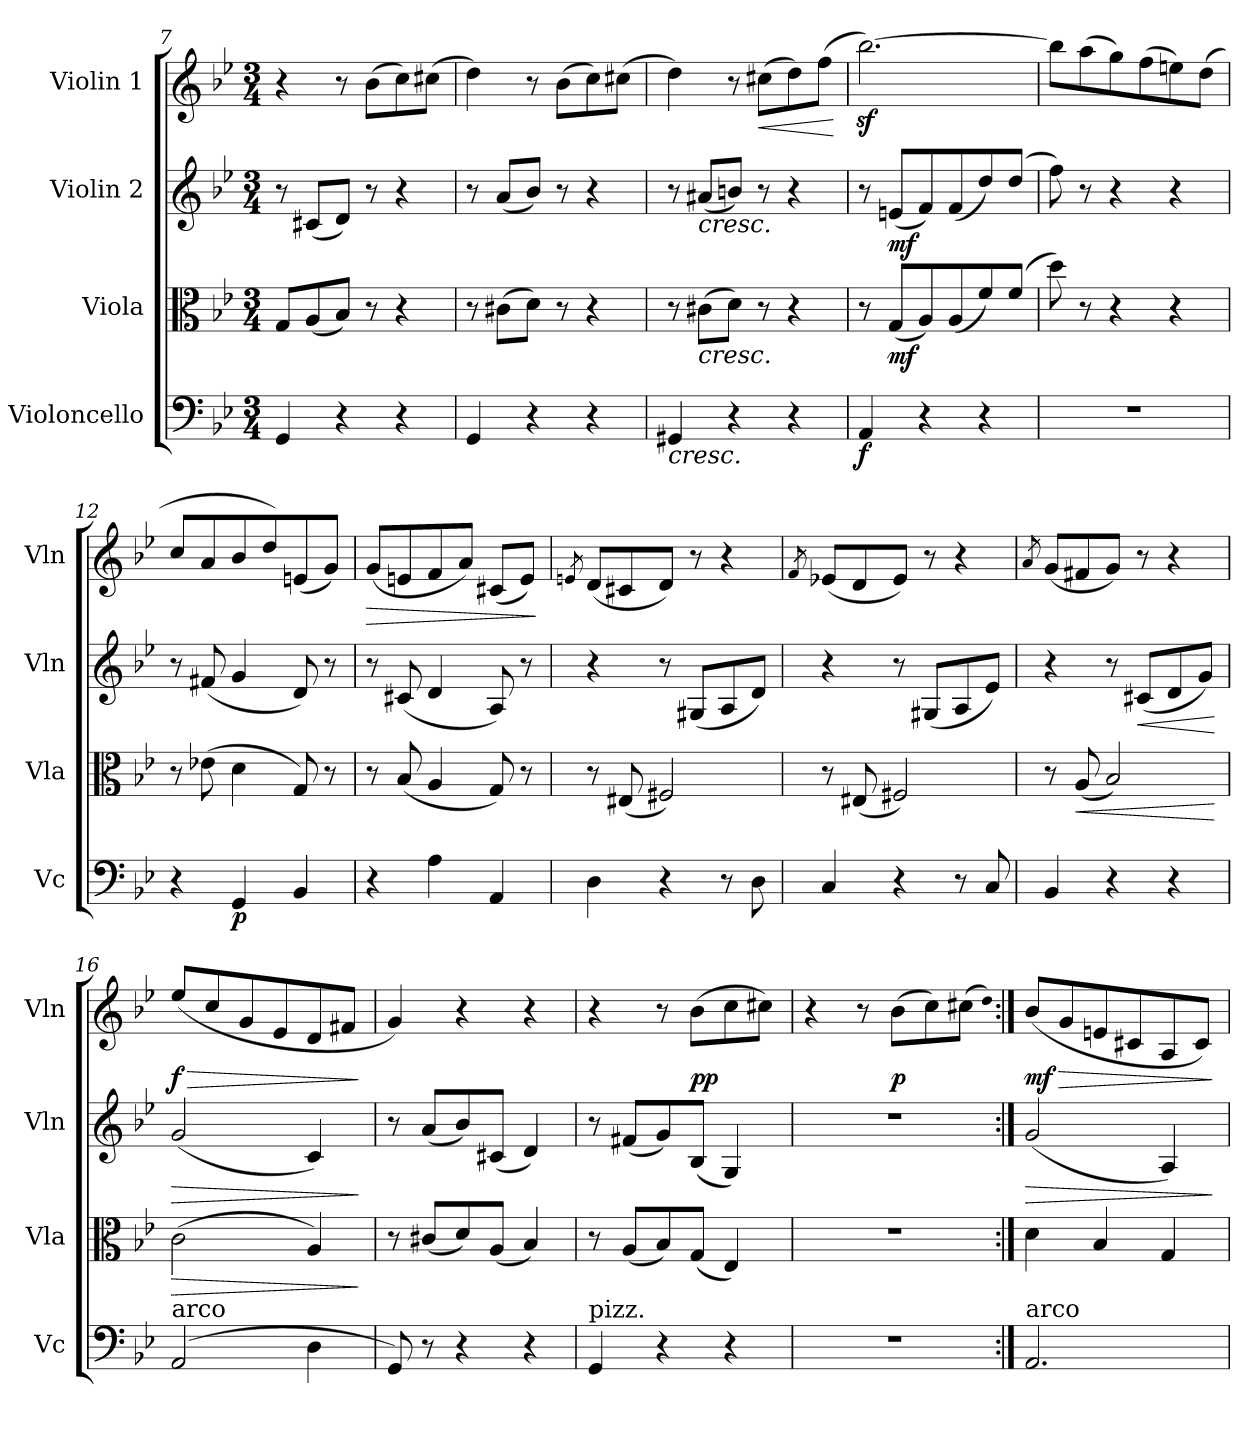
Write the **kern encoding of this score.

**kern	**dynam	**kern	**dynam	**kern	**dynam	**kern	**dynam
*part4	*part4	*part3	*part3	*part2	*part2	*part1	*part1
*staff4	*staff4	*staff3	*staff3	*staff2	*staff2	*staff1	*staff1
*I"Violoncello	*	*I"Viola	*	*I"Violin 2	*	*I"Violin 1	*
*I'Vc	*	*I'Vla	*	*I'Vln	*	*I'Vln	*
!!LO:LB:g=z
*clefF4	*	*clefC3	*	*clefG2	*	*clefG2	*
*k[b-e-]	*	*k[b-e-]	*	*k[b-e-]	*	*k[b-e-]	*
*M3/4	*	*M3/4	*	*M3/4	*	*M3/4	*
=7	=7	=7	=7	=7	=7	=7	=7
4GG/	.	8G/L	.	8r	.	4r	.
.	.	(8A/	.	(8c#X/L	.	.	.
4r	.	8B-/J)	.	8d/J)	.	8r	.
.	.	8r	.	8r	.	(8b-\L	.
4r	.	4r	.	4r	.	8cc\)	.
.	.	.	.	.	.	(8cc#X\J	.
=8	=8	=8	=8	=8	=8	=8	=8
4GG/	.	8r	.	8r	.	4dd\)	.
.	.	(8c#X\L	.	(8a/L	.	.	.
4r	.	8d\J)	.	8b-/J)	.	8r	.
.	.	8r	.	8r	.	(8b-\L	.
4r	.	4r	.	4r	.	8cc\)	.
.	.	.	.	.	.	(8cc#X\J	.
=9	=9	=9	=9	=9	=9	=9	=9
!LO:TX:b:i:t=cresc.	!	!	!	!	!	!	!
4GG#X/	.	8r	.	8r	.	4dd\)	.
!	!	!	!	!LO:TX:b:i:t=cresc.	!	!	!
!	!	!LO:TX:b:i:t=cresc.	!	!	!	!	!
.	.	(8c#X\L	.	(8a#X/L	.	.	.
4r	.	8d\J)	.	8bn/J)	.	8r	.
!	!	!	!	!	!	!	!LO:HP:b
.	.	8r	.	8r	.	(8cc#X\L	<
4r	.	4r	.	4r	.	8dd\)	.
.	.	.	.	.	.	(8ff\J	.
.	.	.	.	.	.	.	[
=10	=10	=10	=10	=10	=10	=10	=10
!	!LO:DY:b	!	!	!	!	!	!
4AA/	f	8r	.	8r	.	[>2.bb-z<\)	.
!	!	!	!LO:DY:b	!	!LO:DY:b	!	!
.	.	(8G/L	mf	(8en/L	mf	.	.
4r	.	8A/)	.	8f/)	.	.	.
.	.	(8A/	.	(8f/	.	.	.
4r	.	8f/)	.	8dd/)	.	.	.
.	.	(8f/J	.	(>8dd/J	.	.	.
=11	=11	=11	=11	=11	=11	=11	=11
2.r	.	8dd\)	.	8ff\)	.	8bb-\L]	.
.	.	8r	.	8r	.	(8aa\	.
.	.	4r	.	4r	.	8gg\)	.
.	.	.	.	.	.	(8ff\	.
.	.	4r	.	4r	.	8een\)	.
.	.	.	.	.	.	(8dd\J	.
=12	=12	=12	=12	=12	=12	=12	=12
4r	.	8r	.	8r	.	8cc/L	.
.	.	(8e-X\	.	(8f#X/	.	8a/	.
!	!LO:DY:b	!	!	!	!	!	!
4GG/	p	4d\	.	4g/	.	8b-/	.
.	.	.	.	.	.	8dd/)	.
4BB-/	.	8G/)	.	8d/)	.	(8en/	.
.	.	8r	.	8r	.	8g/J)	.
!!LO:LB:g=z
=13	=13	=13	=13	=13	=13	=13	=13
!	!	!	!	!	!	!	!LO:HP:b
4r	.	8r	.	8r	.	(8g/L	>
.	.	(8B-/	.	(8c#X/	.	8en/	.
4A\	.	4A/	.	4d/	.	8f/	.
.	.	.	.	.	.	8a/J)	.
4AA/	.	8G/)	.	8A/)	.	(8c#X/L	.
.	.	8r	.	8r	.	8e/J)	.
.	.	.	.	.	.	.	]
!!LO:LB:g=z
=14	=14	=14	=14	=14	=14	=14	=14
.	.	.	.	.	.	8qen/	.
4D\	.	8r	.	4r	.	(8d/L	.
.	.	(8E#X/	.	.	.	8c#X/	.
4r	.	2F#X/)	.	8r	.	8d/J)	.
.	.	.	.	(8G#X/L	.	8r	.
8r	.	.	.	8A/	.	4r	.
8D\	.	.	.	8d/J)	.	.	.
=15	=15	=15	=15	=15	=15	=15	=15
.	.	.	.	.	.	8qf/	.
4C/	.	8r	.	4r	.	(8e-X/L	.
.	.	(8E#X/	.	.	.	8d/	.
4r	.	2F#X/)	.	8r	.	8e-/J)	.
.	.	.	.	(8G#X/L	.	8r	.
8r	.	.	.	8A/	.	4r	.
8C/	.	.	.	8e-/J)	.	.	.
=16	=16	=16	=16	=16	=16	=16	=16
.	.	.	.	.	.	8qa/	.
4BB-/	.	8r	.	4r	.	(8g/L	.
!	!	!	!LO:HP:b	!	!	!	!
.	.	(8A/	<	.	.	8f#X/	.
4r	.	2B-/)	.	8r	.	8g/J)	.
!	!	!	!	!	!LO:HP:b	!	!
.	.	.	.	(8c#X/L	<	8r	.
4r	.	.	.	8d/	.	4r	.
.	.	.	.	8g/J)	.	.	.
.	.	.	[	.	[	.	.
=16X1	=16X1	=16X1	=16X1	=16X1	=16X1	=16X1	=16X1
!LO:TX:a:t=arco	!	!	!	!	!	!	!
!	!	!	!LO:HP:b	!	!LO:HP:b	!	!LO:HP:b
!	!	!	!	!	!	!	!LO:DY:n=1:b
(2AA/	.	(2c\	>	(2g/	>	(8ee-/L	> f
.	.	.	.	.	.	8cc/	.
.	.	.	.	.	.	8g/	.
.	.	.	.	.	.	8e-/	.
4D\	.	4A/)	.	4c/)	.	8d/	.
.	.	.	.	.	.	8f#X/J	.
.	.	.	]	.	]	.	]
=16X2	=16X2	=16X2	=16X2	=16X2	=16X2	=16X2	=16X2
8GG/)	.	8r	.	8r	.	4g/)	.
8r	.	(8c#X/L	.	(8a/L	.	.	.
4r	.	8d/)	.	8b-/)	.	4r	.
.	.	(8A/J	.	(8c#X/J	.	.	.
4r	.	4B-/)	.	4d/)	.	4r	.
=16X3	=16X3	=16X3	=16X3	=16X3	=16X3	=16X3	=16X3
!LO:TX:a:t=pizz.	!	!	!	!	!	!	!
4GG/	.	8r	.	8r	.	4r	.
.	.	(8A/L	.	(8f#X/L	.	.	.
4r	.	8B-/)	.	8g/)	.	8r	.
!	!	!	!	!	!	!	!LO:DY:b
.	.	(8G/J	.	(8B-/J	.	(8b-\L	pp
4r	.	4E-/)	.	4G/)	.	8cc\	.
.	.	.	.	.	.	8cc#X\J)	.
!!LO:PB:g=z
=16X4	=16X4	=16X4	=16X4	=16X4	=16X4	=16X4	=16X4
2.r	.	2.r	.	2.r	.	4r	.
.	.	.	.	.	.	8r	.
!	!	!	!	!	!	!	!LO:DY:b
.	.	.	.	.	.	(8b-\L	p
.	.	.	.	.	.	8cc\)	.
.	.	.	.	.	.	(8cc#X\J	.
.	.	.	.	.	.	qdd)	.
!!LO:LB:g=z
=17:|!	=17:|!	=17:|!	=17:|!	=17:|!	=17:|!	=17:|!	=17:|!
!LO:TX:a:t=arco	!	!	!	!	!	!	!
!	!	!	!	!	!LO:HP:b	!	!LO:HP:b
!	!	!	!	!	!	!	!LO:DY:n=1:b
2.AA/	.	4d\	.	(2g/	>	(8b-/L	> mf
.	.	.	.	.	.	8g/	.
.	.	4B-/	.	.	.	8en/	.
.	.	.	.	.	.	8c#X/	.
.	.	4G/	.	4A/)	.	8A/	.
.	.	.	.	.	.	8c#/J)	.
.	.	.	.	.	]	.	]
=	=	=	=	=	=	=	=
*-	*-	*-	*-	*-	*-	*-	*-
